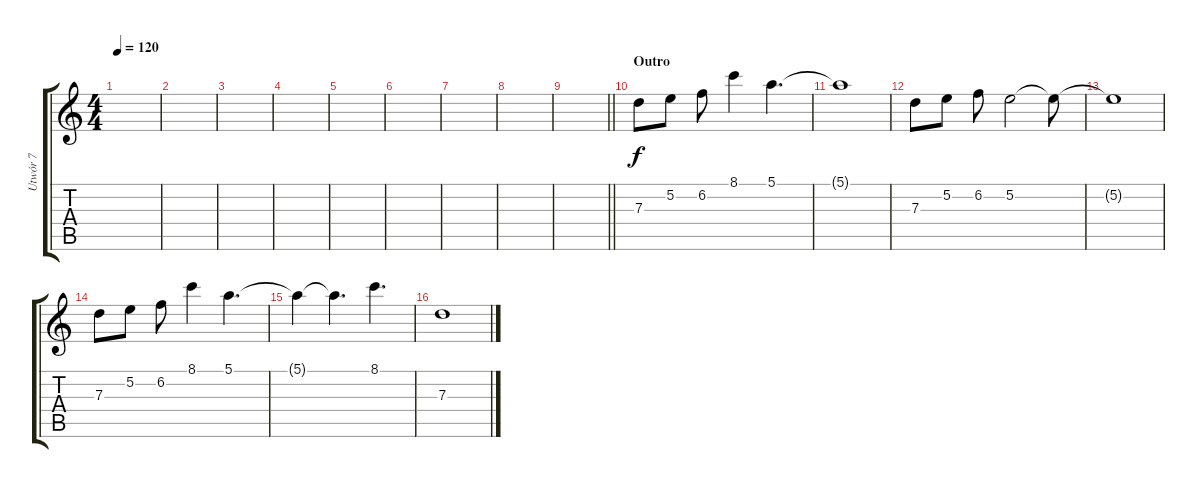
\track ("Utwór 7" "Utwór 7") {instrument distortionguitar}
\staff {score tabs}
\tuning (E4 B3 G3 D3 A2 E2) {hide}
\ts (4 4)
\tempo 120
\clef g2
\ks c
|
|
|
|
|
|
|
|
\barLineRight lightlight
|
\section ("" "Outro")
7.3.8 5.2.8 6.2.8 8.1.4 5.1.4{d} |
5.1{t}.1 |
7.3.8 5.2.8 6.2.8 5.2.2 5.2{t}.8 |
5.2{t}.1 |
7.3.8 5.2.8 6.2.8 8.1.4 5.1.4{d} |
5.1{t}.4 5.1{t}.4{d} 8.1.4{d} |
7.3.1
